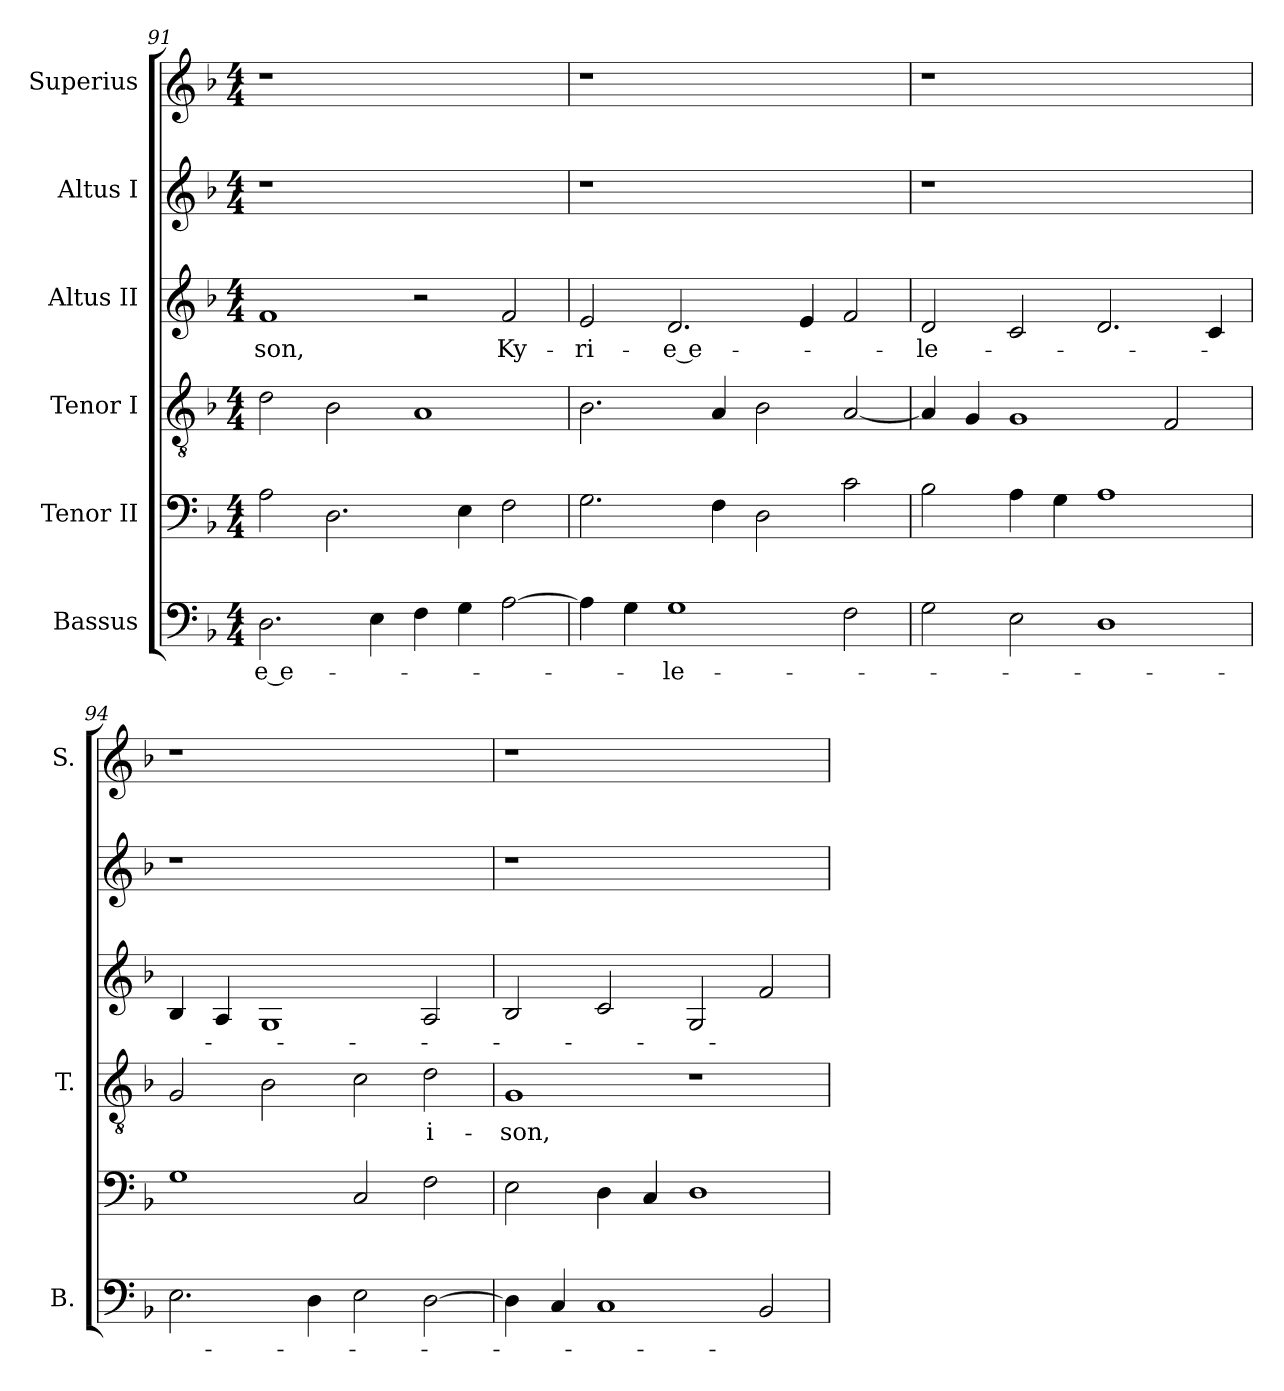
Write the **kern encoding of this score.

**kern	**text	**kern	**kern	**text	**kern	**text	**kern	**kern
*part6	*part6	*part5	*part4	*part4	*part3	*part3	*part2	*part1
*staff6	*staff6	*staff5	*staff4	*staff4	*staff3	*staff3	*staff2	*staff1
*I"Bassus	*	*I"Tenor II	*I"Tenor I	*	*I"Altus II	*	*I"Altus I	*I"Superius
*I'B.	*	*	*I'T.	*	*	*	*	*I'S.
*clefF4	*	*clefF4	*clefGv2	*	*clefG2	*	*clefG2	*clefG2
*	*	*	*ITrd7c12	*	*	*	*	*
*k[b-]	*	*k[b-]	*k[b-]	*	*k[b-]	*	*k[b-]	*k[b-]
*F:	*	*F:	*F:	*	*F:	*	*F:	*F:
*M4/4	*	*M4/4	*M4/4	*	*M4/4	*	*M4/4	*M4/4
=91	=91	=91	=91	=91	=91	=91	=91	=91
!	!LO:LY:b:color=#000000	!	!	!	!	!	!	!
!	!	!	!	!	!	!LO:LY:b:color=#000000	!LO:N:vis=1	!LO:N:vis=1
2.Di\	-e e-	2Ai\	2Di\	.	1fi	-son,	1r	1r
.	.	2.Di\	2BB-i\	.	.	.	.	.
4Ei\	.	.	.	.	.	.	.	.
4Fi\	.	.	1AAi	.	2r	.	1ryy	1ryy
4Gi\	.	4Ei\	.	.	.	.	.	.
!	!	!	!	!	!	!LO:LY:b:color=#000000	!	!
[>2Ai\	.	2Fi\	.	.	2fi/	Ky-	.	.
!!LO:PB:g=z
=92	=92	=92	=92	=92	=92	=92	=92	=92
!	!	!	!	!	!	!LO:LY:b:color=#000000	!LO:N:vis=1	!LO:N:vis=1
4Ai\]	.	2.Gi\	2.BB-i\	.	2ei/	-ri-	1r	1r
4Gi\	.	.	.	.	.	.	.	.
!	!LO:LY:b:color=#000000	!	!	!	!	!	!	!
!	!	!	!	!	!	!LO:LY:b:color=#000000	!	!
1Gi	-le-	.	.	.	2.di/	-e e-	.	.
.	.	4Fi\	4AAi/	.	.	.	.	.
.	.	2Di\	2BB-i\	.	.	.	1ryy	1ryy
.	.	.	.	.	4ei/	.	.	.
2Fi\	.	2ci\	[<2AAi/	.	2fi/	.	.	.
=93	=93	=93	=93	=93	=93	=93	=93	=93
!	!	!	!	!	!	!LO:LY:b:color=#000000	!LO:N:vis=1	!LO:N:vis=1
2Gi\	.	2B-i\	4AAi/]	.	2di/	-le-	1r	1r
.	.	.	4GGi/	.	.	.	.	.
2Ei\	.	4Ai\	1GGi	.	2ci/	.	.	.
.	.	4Gi\	.	.	.	.	.	.
1Di	.	1Ai	.	.	2.di/	.	1ryy	1ryy
.	.	.	2FFi/	.	.	.	.	.
.	.	.	.	.	4ci/	.	.	.
=94	=94	=94	=94	=94	=94	=94	=94	=94
!	!	!	!	!	!	!	!LO:N:vis=1	!LO:N:vis=1
2.Ei\	.	1Gi	2GGi/	.	4B-i/	.	1r	1r
.	.	.	.	.	4Ai/	.	.	.
.	.	.	2BB-i\	.	1Gi	.	.	.
4Di\	.	.	.	.	.	.	.	.
2Ei\	.	2Ci/	2Ci\	.	.	.	1ryy	1ryy
!	!	!	!	!LO:LY:b:color=#000000	!	!	!	!
[>2Di\	.	2Fi\	2Di\	-i-	2Ai/	.	.	.
=95	=95	=95	=95	=95	=95	=95	=95	=95
!	!	!	!	!LO:LY:b:color=#000000	!	!	!LO:N:vis=1	!LO:N:vis=1
4Di\]	.	2Ei\	1GGi	-son,	2B-i/	.	1r	1r
4Ci/	.	.	.	.	.	.	.	.
1Ci	.	4Di\	.	.	2ci/	.	.	.
.	.	4Ci/	.	.	.	.	.	.
.	.	1Di	1r	.	2Gi/	.	1ryy	1ryy
2BB-i/	.	.	.	.	2fi/	.	.	.
=	=	=	=	=	=	=	=	=
*-	*-	*-	*-	*-	*-	*-	*-	*-
